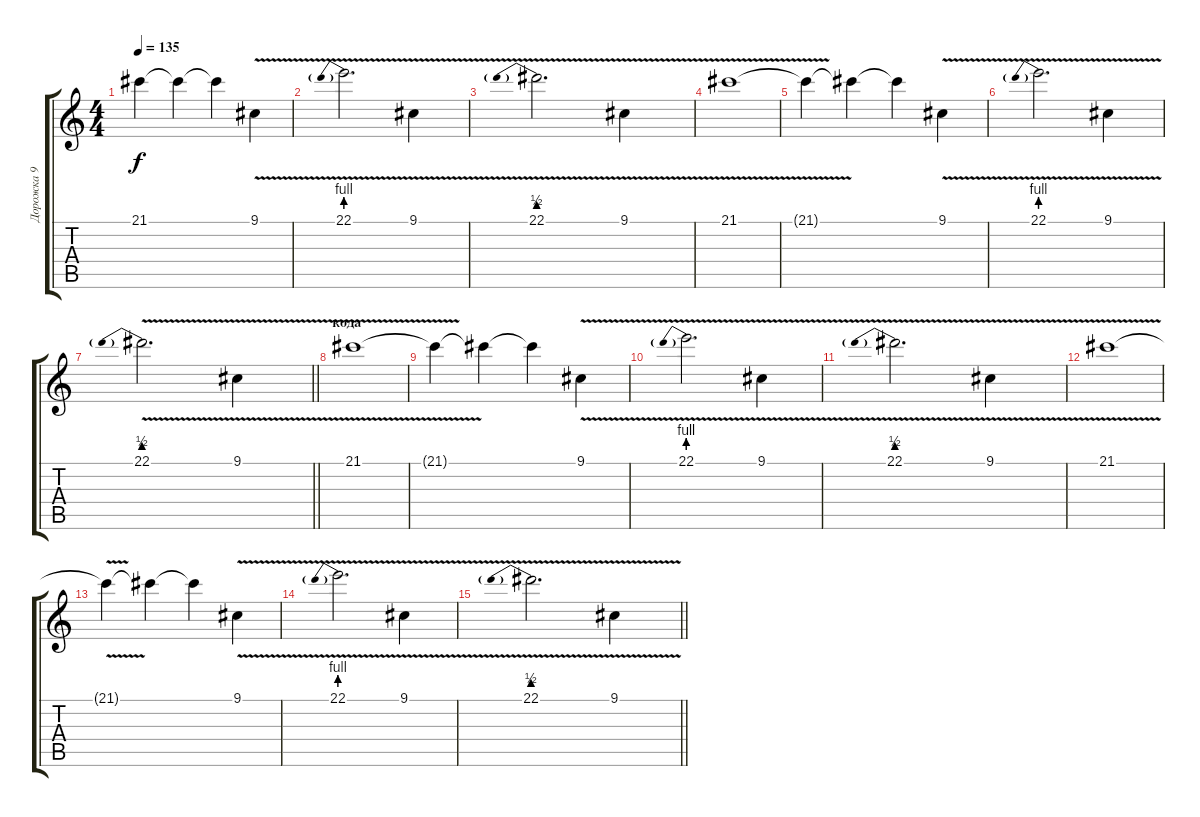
\track ("Дорожка 9" "Дорожка 9") {instrument lead1square}
\staff {score tabs}
\tuning (E4 B3 G3 D3 A2 E2) {hide}
\ts (4 4)
\tempo 135
\clef g2
\ks c
21.1{t}.4{dy f} 21.1{t}.4 21.1{t}.4 9.1{v}.4 |
22.1{be (prebend 0 4 60 4) v}.2{d} 9.1{v}.4 |
22.1{be (prebend 0 2 60 2) v}.2{d} 9.1{v}.4 |
21.1{v}.1 |
21.1{t}.4 21.1{t}.4 21.1{t}.4 9.1{v}.4 |
22.1{be (prebend 0 4 60 4) v}.2{d} 9.1{v}.4 |
\barLineRight lightlight
22.1{be (prebend 0 2 60 2) v}.2{d} 9.1{v}.4 |
\section ("" "кода")
21.1{v}.1 |
21.1{t}.4 21.1{t}.4 21.1{t}.4 9.1{v}.4 |
22.1{be (prebend 0 4 60 4) v}.2{d} 9.1{v}.4 |
22.1{be (prebend 0 2 60 2) v}.2{d} 9.1{v}.4 |
21.1{v}.1 |
21.1{t}.4 21.1{t}.4 21.1{t}.4 9.1{v}.4 |
22.1{be (prebend 0 4 60 4) v}.2{d} 9.1{v}.4 |
\barLineRight lightlight
22.1{be (prebend 0 2 60 2) v}.2{d} 9.1{v}.4
